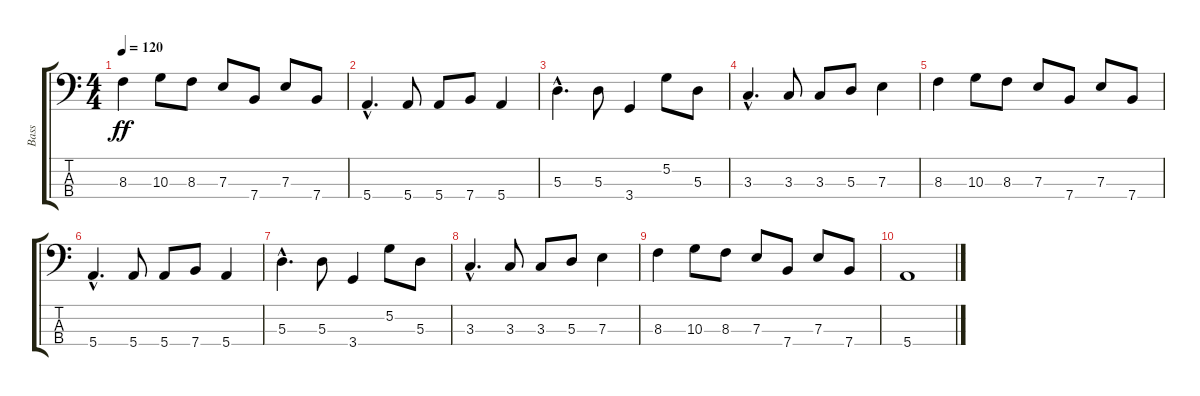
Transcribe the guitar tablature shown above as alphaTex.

\track ("Bass" "Bass") {instrument electricbasspick}
\staff {score tabs}
\tuning (G2 D2 A1 E1) {hide}
\ts (4 4)
\tempo 120
\clef f4
\ks c
8.3.4{dy ff} 10.3.8 8.3.8 7.3.8 7.4.8 7.3.8 7.4.8 |
5.4{hac}.4{d} 5.4.8 5.4.8 7.4.8 5.4.4 |
5.3{hac}.4{d} 5.3.8 3.4.4 5.2.8 5.3.8 |
3.3{hac}.4{d} 3.3.8 3.3.8 5.3.8 7.3.4 |
8.3.4 10.3.8 8.3.8 7.3.8 7.4.8 7.3.8 7.4.8 |
5.4{hac}.4{d} 5.4.8 5.4.8 7.4.8 5.4.4 |
5.3{hac}.4{d} 5.3.8 3.4.4 5.2.8 5.3.8 |
3.3{hac}.4{d} 3.3.8 3.3.8 5.3.8 7.3.4 |
8.3.4 10.3.8 8.3.8 7.3.8 7.4.8 7.3.8 7.4.8 |
5.4.1
